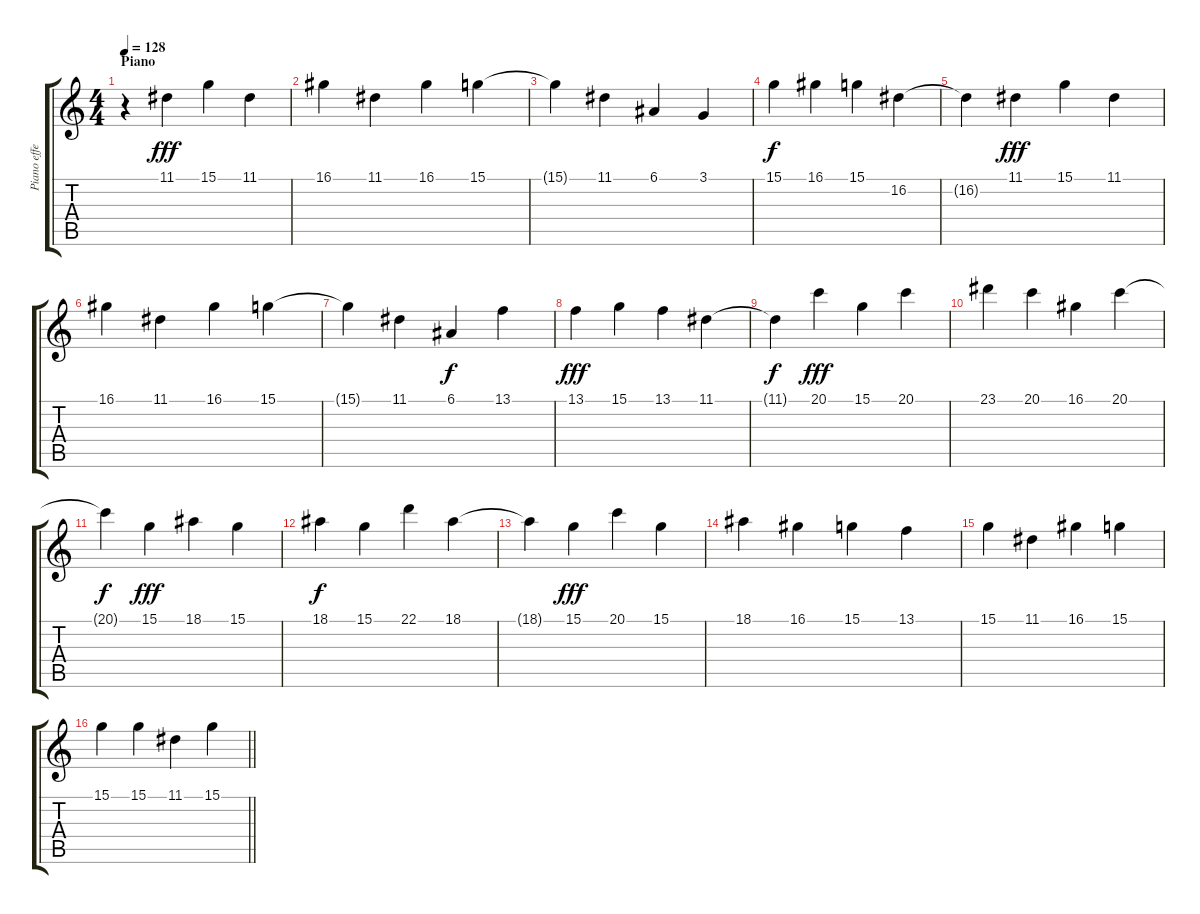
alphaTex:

\track ("Piano effects" "Piano effe") {instrument synthstrings2}
\staff {score tabs}
\tuning (E4 B3 G3 D3 A2 E2) {hide}
\ts (4 4)
\section ("" "Piano ")
\tempo 128
\clef g2
\ks c
r.4{dy fff volume 4} 11.1.4 15.1.4 11.1.4 |
16.1.4 11.1.4 16.1.4 15.1.4 |
15.1{t}.4 11.1.4 6.1.4 3.1.4 |
15.1.4{dy f} 16.1.4 15.1.4 16.2.4 |
16.2{t}.4 11.1.4{dy fff} 15.1.4 11.1.4 |
16.1.4 11.1.4 16.1.4 15.1.4 |
15.1{t}.4 11.1.4 6.1.4{dy f} 13.1.4 |
13.1.4{dy fff} 15.1.4 13.1.4 11.1.4 |
11.1{t}.4{dy f} 20.1.4{dy fff} 15.1.4 20.1.4 |
23.1.4 20.1.4 16.1.4 20.1.4 |
20.1{t}.4{dy f} 15.1.4{dy fff} 18.1.4 15.1.4 |
18.1.4{dy f} 15.1.4 22.1.4 18.1.4 |
18.1{t}.4 15.1.4{dy fff} 20.1.4 15.1.4 |
18.1.4 16.1.4 15.1.4 13.1.4 |
15.1.4 11.1.4 16.1.4 15.1.4 |
\barLineRight lightlight
15.1.4 15.1.4 11.1.4 15.1.4
